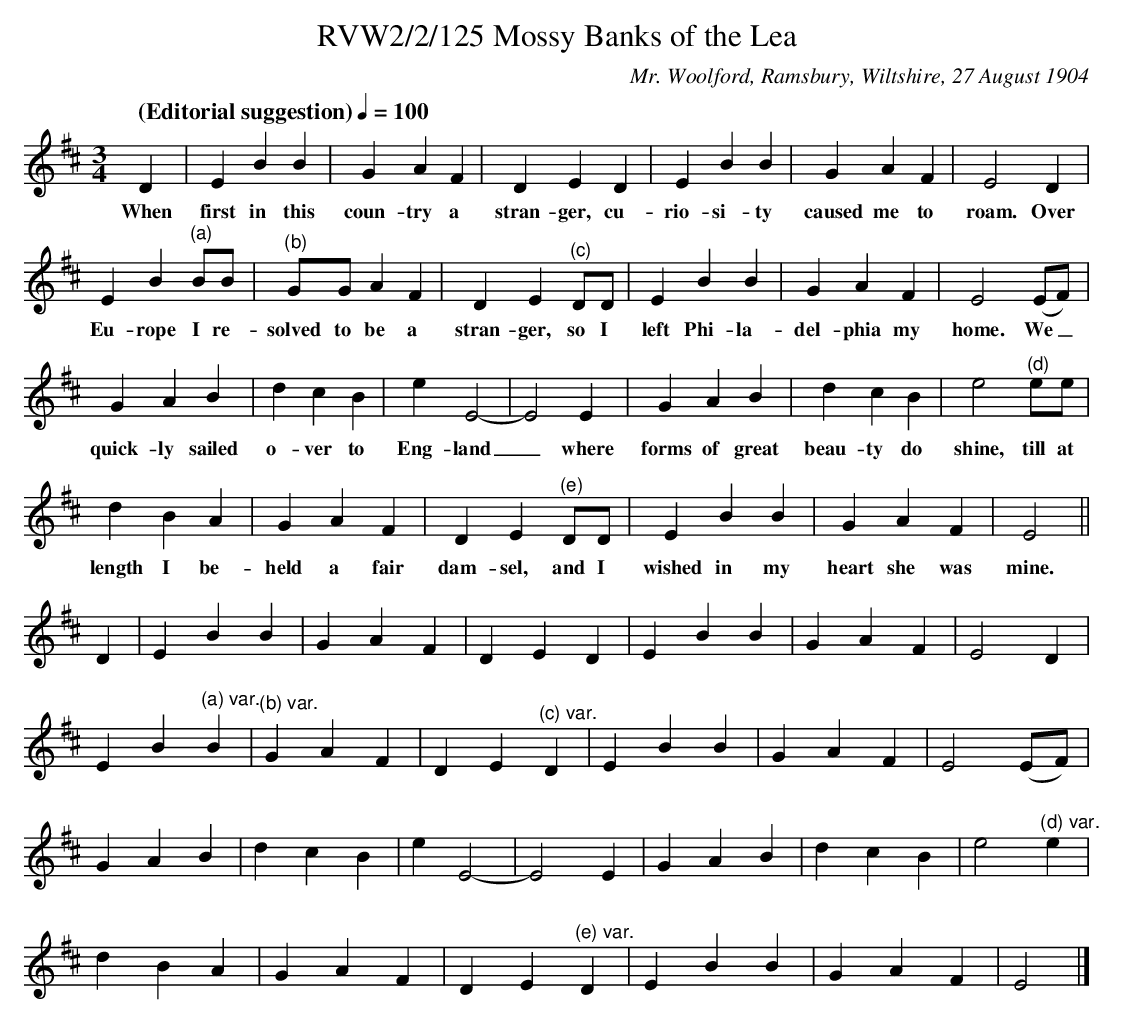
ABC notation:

X:1
T:RVW2/2/125 Mossy Banks of the Lea
C:Mr. Woolford, Ramsbury, Wiltshire, 27 August 1904
L:1/4
Q: "(Editorial suggestion)" 1/4=100
M:3/4
K:D
D | E B B | G A F | D E D | E B B | G A F | E2 D |
w: When first in this coun-try a stran-ger, cu-rio-si-ty caused me to roam. Over
E B "^(a)"B/2B/2 | "^(b)"G/2G/2 A F | D E "^(c)"D/2D/2 | E B B | G A F | E2 (E/2F/2) |
w: Eu-rope I re-solved to be a stran-ger, so I left Phi-la-del-phia my home. We_
G A B | d c B | e E2-|E2 E | G A B | d c B | e2 "^(d)"e/2e/2 |
w: quick-ly sailed o-ver to Eng-land_ where forms of great beau-ty do shine, till at
d B A | G A F | D E "^(e)"D/2D/2 | E B B | G A F | E2 ||
w: length I be-held a fair dam-sel, and I wished in my heart she was mine.
D | E B B | G A F | D E D | E B B | G A F | E2 D |$
E B "^(a) var."B | "^(b) var."G A F | D E "^(c) var."D | E B B | G A F | E2 (E/2F/2) |
G A B | d c B | e E2-|E2 E | G A B | d c B | e2 "^(d) var."e |
d B A | G A F | D E "^(e) var."D | E B B | G A F | E2 |]
